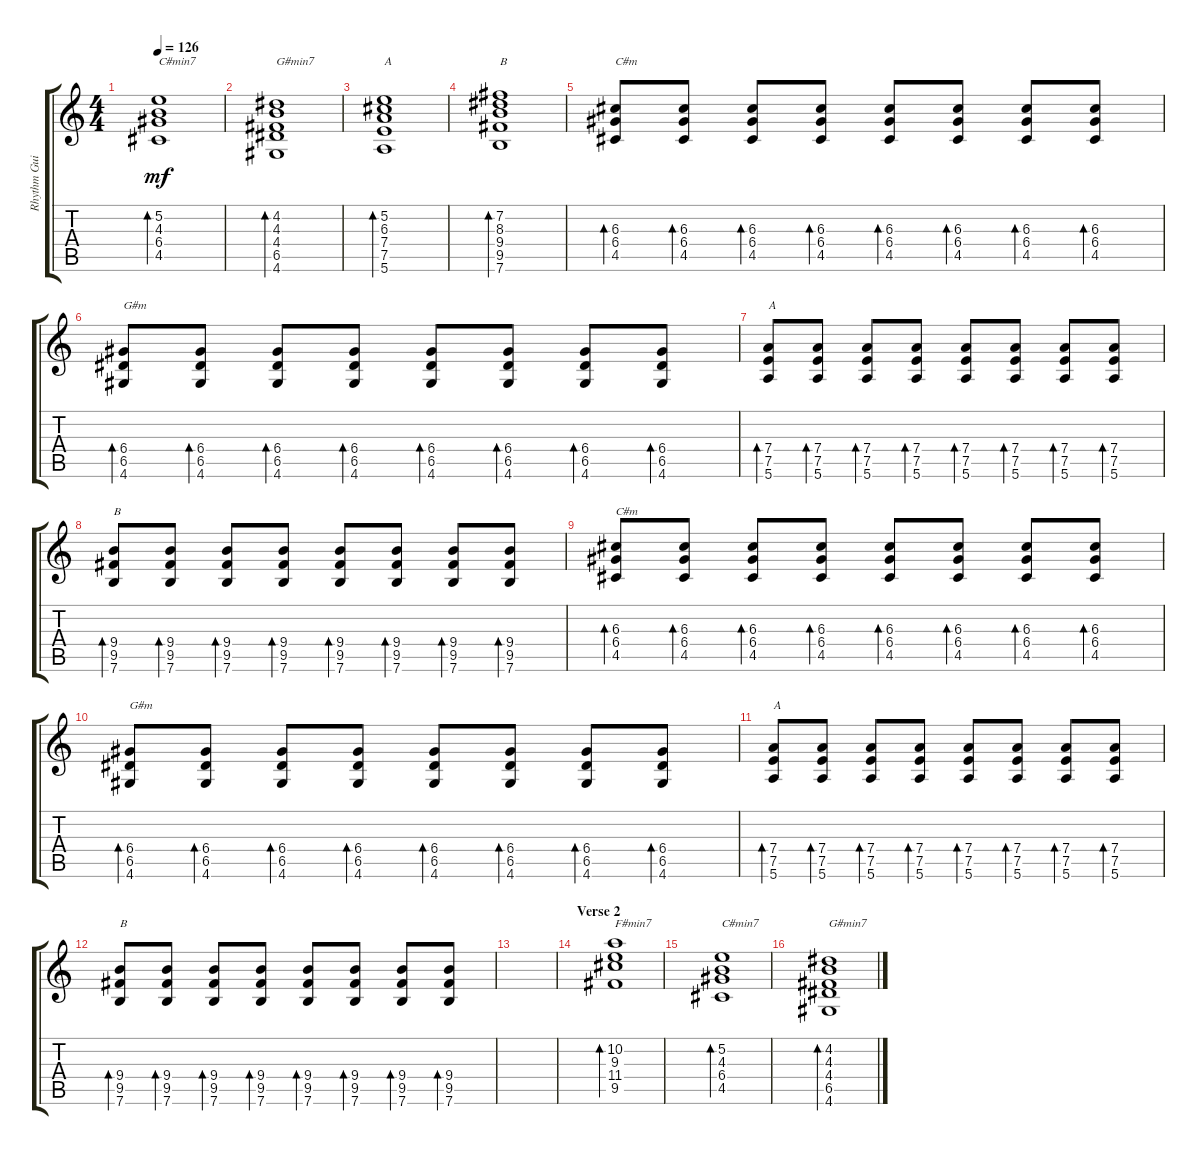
\track ("Rhythm Guitar" "Rhythm Gui") {instrument electricguitarclean}
\staff {score tabs}
\tuning (E4 B3 G3 D3 A2 E2) {hide}
\ts (4 4)
\tempo 126
\clef g2
\ks c
(5.2 4.3 6.4 4.5).1{bd 30 txt "C#min7" dy mf} |
(4.2 4.3 4.4 6.5 4.6).1{bd 30 txt "G#min7"} |
(5.2 6.3 7.4 7.5 5.6).1{bd 30 txt "A"} |
(7.2 8.3 9.4 9.5 7.6).1{bd 30 txt "B"} |
(6.3 6.4 4.5).8{bd 30 txt "C#m"} (6.3 6.4 4.5).8{bd 30} (6.3 6.4 4.5).8{bd 30} (6.3 6.4 4.5).8{bd 30} (6.3 6.4 4.5).8{bd 30} (6.3 6.4 4.5).8{bd 30} (6.3 6.4 4.5).8{bd 30} (6.3 6.4 4.5).8{bd 30} |
(6.4 6.5 4.6).8{bd 30 txt "G#m"} (6.4 6.5 4.6).8{bd 30} (6.4 6.5 4.6).8{bd 30} (6.4 6.5 4.6).8{bd 30} (6.4 6.5 4.6).8{bd 30} (6.4 6.5 4.6).8{bd 30} (6.4 6.5 4.6).8{bd 30} (6.4 6.5 4.6).8{bd 30} |
(7.4 7.5 5.6).8{bd 30 txt "A"} (7.4 7.5 5.6).8{bd 30} (7.4 7.5 5.6).8{bd 30} (7.4 7.5 5.6).8{bd 30} (7.4 7.5 5.6).8{bd 30} (7.4 7.5 5.6).8{bd 30} (7.4 7.5 5.6).8{bd 30} (7.4 7.5 5.6).8{bd 30} |
(9.4 9.5 7.6).8{bd 30 txt "B"} (9.4 9.5 7.6).8{bd 30} (9.4 9.5 7.6).8{bd 30} (9.4 9.5 7.6).8{bd 30} (9.4 9.5 7.6).8{bd 30} (9.4 9.5 7.6).8{bd 30} (9.4 9.5 7.6).8{bd 30} (9.4 9.5 7.6).8{bd 30} |
(6.3 6.4 4.5).8{bd 30 txt "C#m"} (6.3 6.4 4.5).8{bd 30} (6.3 6.4 4.5).8{bd 30} (6.3 6.4 4.5).8{bd 30} (6.3 6.4 4.5).8{bd 30} (6.3 6.4 4.5).8{bd 30} (6.3 6.4 4.5).8{bd 30} (6.3 6.4 4.5).8{bd 30} |
(6.4 6.5 4.6).8{bd 30 txt "G#m"} (6.4 6.5 4.6).8{bd 30} (6.4 6.5 4.6).8{bd 30} (6.4 6.5 4.6).8{bd 30} (6.4 6.5 4.6).8{bd 30} (6.4 6.5 4.6).8{bd 30} (6.4 6.5 4.6).8{bd 30} (6.4 6.5 4.6).8{bd 30} |
(7.4 7.5 5.6).8{bd 30 txt "A"} (7.4 7.5 5.6).8{bd 30} (7.4 7.5 5.6).8{bd 30} (7.4 7.5 5.6).8{bd 30} (7.4 7.5 5.6).8{bd 30} (7.4 7.5 5.6).8{bd 30} (7.4 7.5 5.6).8{bd 30} (7.4 7.5 5.6).8{bd 30} |
(9.4 9.5 7.6).8{bd 30 txt "B"} (9.4 9.5 7.6).8{bd 30} (9.4 9.5 7.6).8{bd 30} (9.4 9.5 7.6).8{bd 30} (9.4 9.5 7.6).8{bd 30} (9.4 9.5 7.6).8{bd 30} (9.4 9.5 7.6).8{bd 30} (9.4 9.5 7.6).8{bd 30} |
|
\section ("" "Verse 2")
(10.2 9.3 11.4 9.5).1{bd 30 txt "F#min7"} |
(5.2 4.3 6.4 4.5).1{bd 30 txt "C#min7"} |
(4.2 4.3 4.4 6.5 4.6).1{bd 30 txt "G#min7"}
